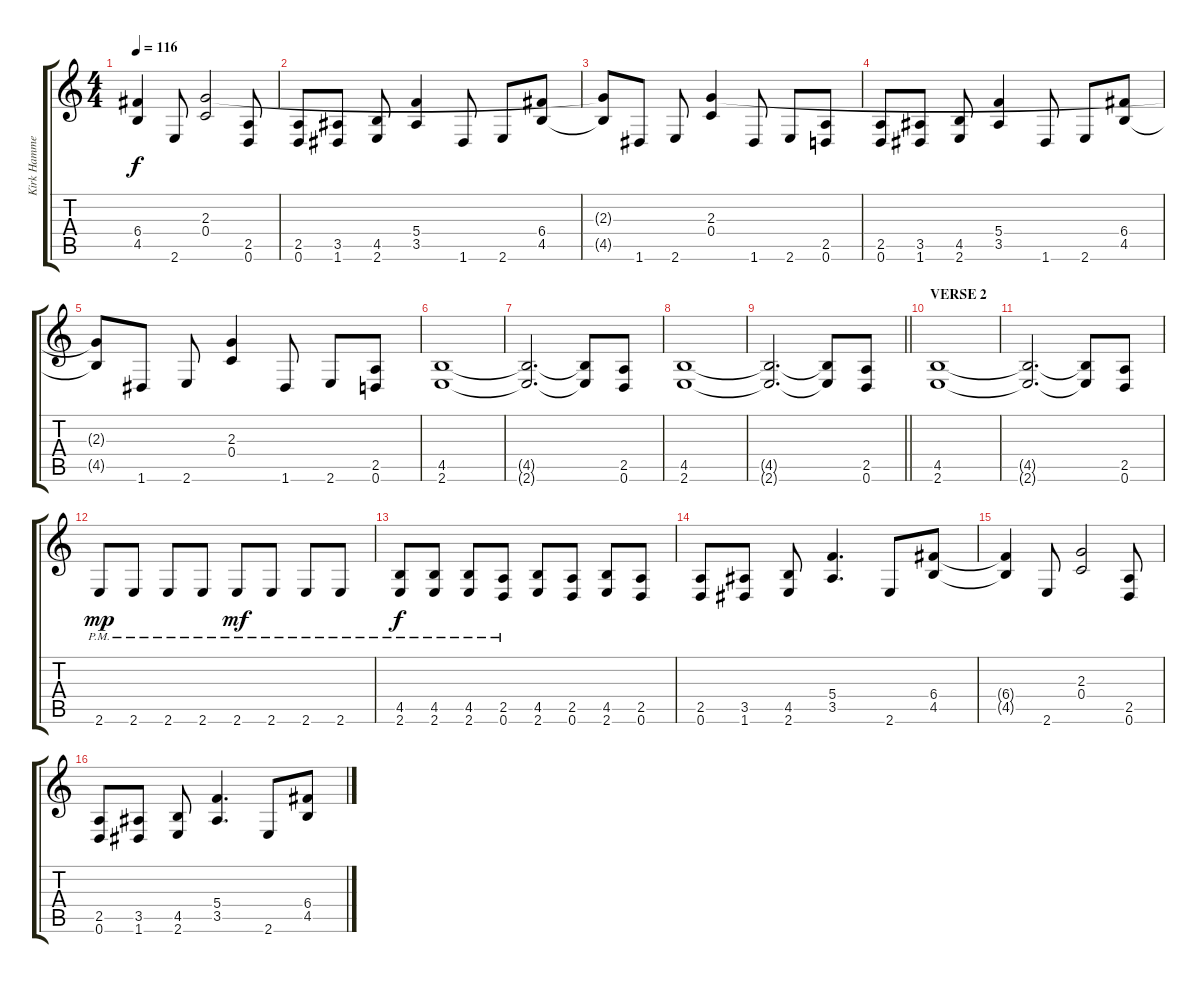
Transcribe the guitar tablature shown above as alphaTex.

\track ("Kirk Hammet (Lead)" "Kirk Hamme") {instrument distortionguitar}
\staff {score tabs}
\tuning (D4 A3 F3 C3 G2 D2) {hide}
\ts (4 4)
\tempo 116
\clef g2
\ks c
(6.4{t} 4.5{t}).4{dy f} 2.6.8 (2.3 0.4).2 (2.5 0.6).8 |
(2.5 0.6).8 (3.5 1.6).8 (4.5 2.6).8 (5.4 3.5).4 1.6.8 2.6.8 (6.4 4.5).8 |
(2.3{t} 4.5{t}).8 1.6.8 2.6.8 (2.3 0.4).4 1.6.8 2.6.8 (2.5 0.6).8 |
(2.5 0.6).8 (3.5 1.6).8 (4.5 2.6).8 (5.4 3.5).4 1.6.8 2.6.8 (6.4 4.5).8 |
(2.3{t} 4.5{t}).8 1.6.8 2.6.8 (2.3 0.4).4 1.6.8 2.6.8 (2.5 0.6).8 |
(4.5 2.6).1 |
(4.5{t} 2.6{t}).2{d} (4.5{t} 2.6{t}).8 (2.5 0.6).8 |
(4.5 2.6).1 |
\barLineRight lightlight
(4.5{t} 2.6{t}).2{d} (4.5{t} 2.6{t}).8 (2.5 0.6).8 |
\section ("" "VERSE 2")
(4.5 2.6).1{volume 10} |
(4.5{t} 2.6{t}).2{d} (4.5{t} 2.6{t}).8 (2.5 0.6).8 |
2.6{pm}.8{dy mp} 2.6{pm}.8 2.6{pm}.8 2.6{pm}.8 2.6{pm}.8{dy mf} 2.6{pm}.8 2.6{pm}.8 2.6{pm}.8 |
(4.5{pm} 2.6{pm}).8{dy f} (4.5{pm} 2.6{pm}).8 (4.5{pm} 2.6{pm}).8 (2.5{pm} 0.6{pm}).8 (4.5 2.6).8 (2.5 0.6).8 (4.5 2.6).8 (2.5 0.6).8{volume 13} |
(2.5 0.6).8 (3.5 1.6).8 (4.5 2.6).8 (5.4 3.5).4{d} 2.6.8 (6.4 4.5).8 |
(6.4{t} 4.5{t}).4 2.6.8 (2.3 0.4).2 (2.5 0.6).8 |
(2.5 0.6).8 (3.5 1.6).8 (4.5 2.6).8 (5.4 3.5).4{d} 2.6.8 (6.4 4.5).8
